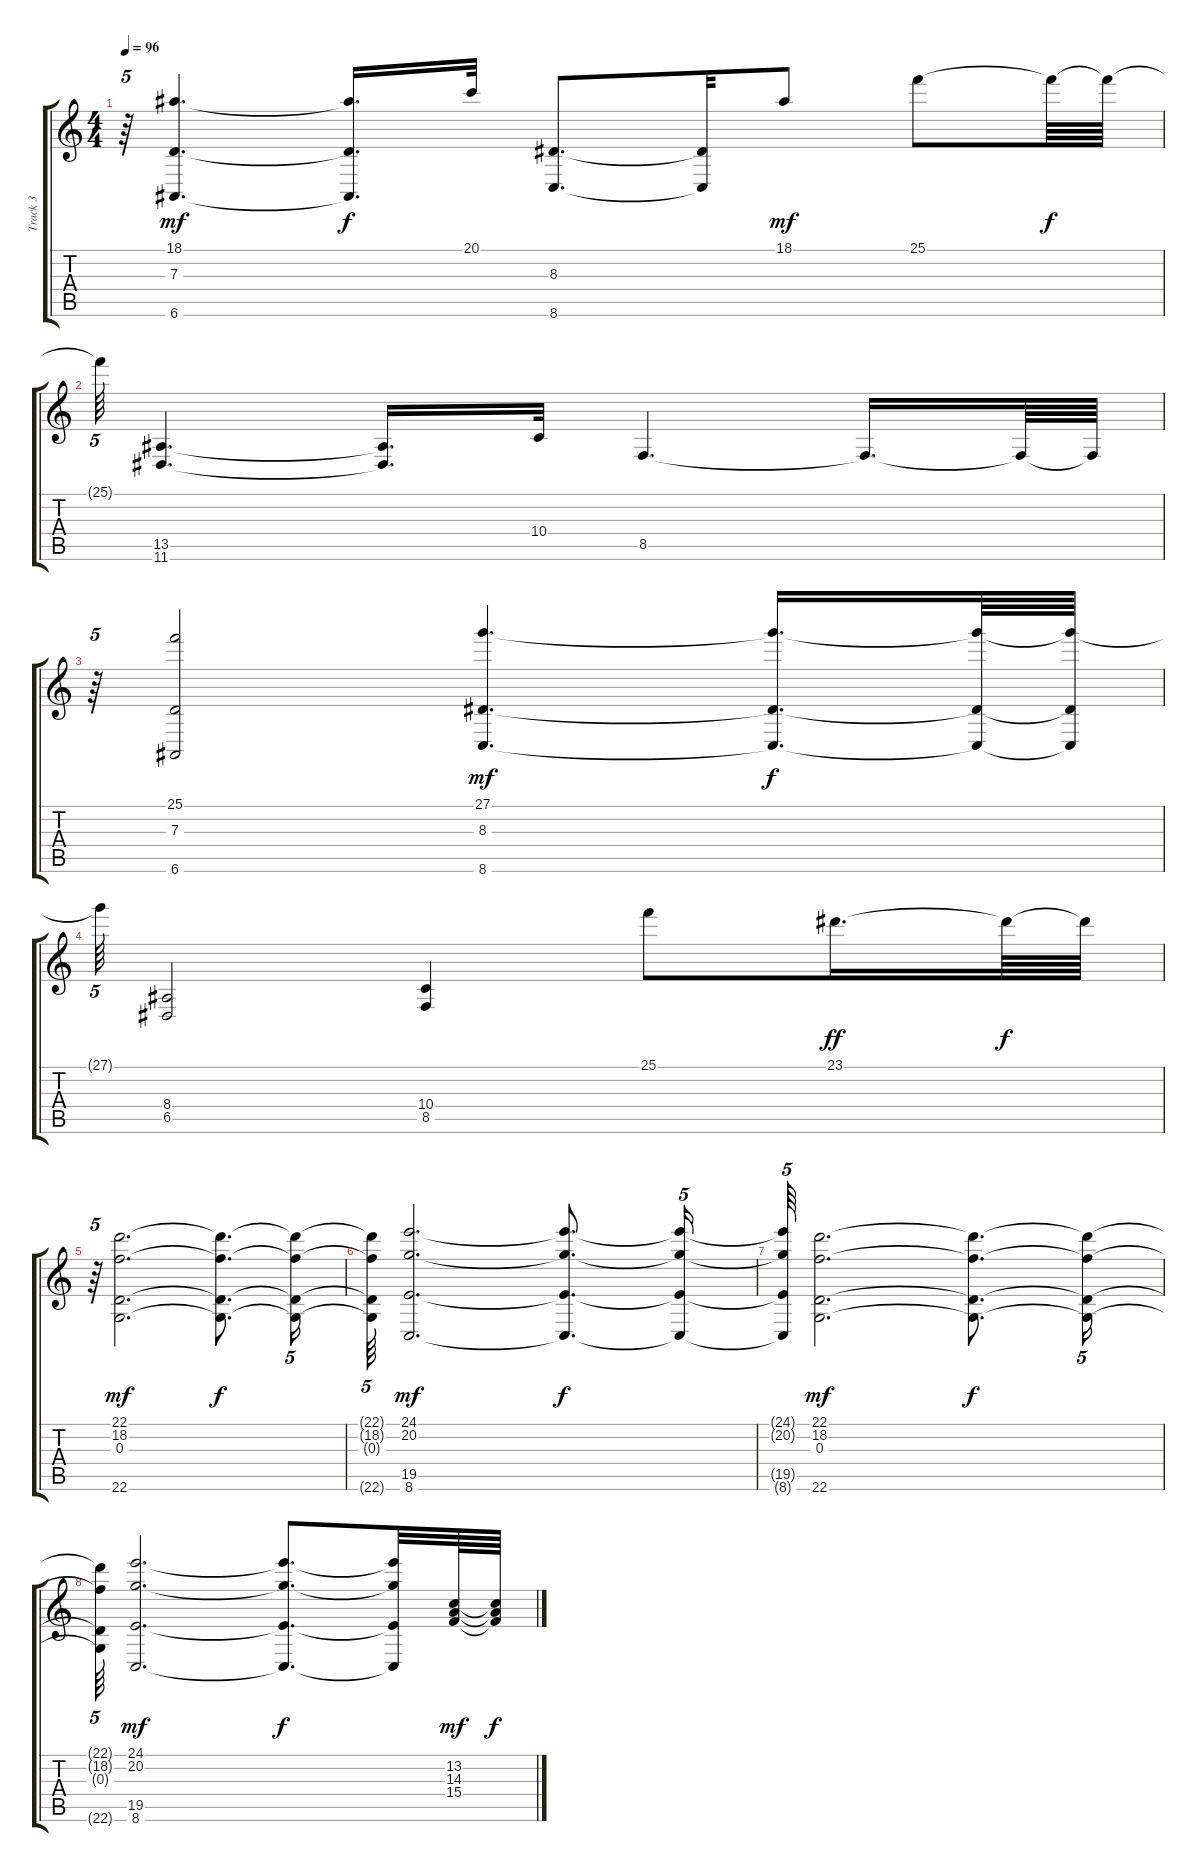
\track ("Track 3" "Track 3") {instrument stringensemble2}
\staff {score tabs}
\tuning (E4 B3 G3 D3 A2 E2) {hide}
\ts (4 4)
\tempo 96
\clef g2
\ks c
r.64{tu (5 4) dy f} (18.1 7.3 6.6).4{d dy mf} (18.1{t} 7.3{t} 6.6{t}).16{d dy f} 20.1.32 (8.3 8.6).8{d} (8.3{t} 8.6{t}).32 18.1.8{dy mf} 25.1.8 25.1{t}.64{dy f} 25.1{t}.64 |
25.1{t}.64{tu (5 4)} (13.5 11.6).4{d} (13.5{t} 11.6{t}).16{d} 10.4.32 8.5.4{d} 8.5{t}.16{d} 8.5{t}.64 8.5{t}.64 |
r.64{tu (5 4)} (25.1 7.3 6.6).2 (27.1 8.3 8.6).4{d dy mf} (27.1{t} 8.3{t} 8.6{t}).16{d dy f} (27.1{t} 8.3{t} 8.6{t}).64 (27.1{t} 8.3{t} 8.6{t}).64 |
27.1{t}.64{tu (5 4)} (8.4 6.5).2 (10.4 8.5).4 25.1.8 23.1.16{d dy ff} 23.1{t}.64{dy f} 23.1{t}.64 |
r.64{tu (5 4)} (22.1 18.2 0.3 22.6).2{d dy mf} (22.1{t} 18.2{t} 0.3{t} 22.6{t}).8{d dy f} (22.1{t} 18.2{t} 0.3{t} 22.6{t}).16{tu (5 4)} |
(22.1{t} 18.2{t} 0.3{t} 22.6{t}).64{tu (5 4)} (24.1 20.2 19.5 8.6).2{d dy mf} (24.1{t} 20.2{t} 19.5{t} 8.6{t}).8{d dy f} (24.1{t} 20.2{t} 19.5{t} 8.6{t}).16{tu (5 4)} |
(24.1{t} 20.2{t} 19.5{t} 8.6{t}).64{tu (5 4)} (22.1 18.2 0.3 22.6).2{d dy mf} (22.1{t} 18.2{t} 0.3{t} 22.6{t}).8{d dy f} (22.1{t} 18.2{t} 0.3{t} 22.6{t}).16{tu (5 4)} |
(22.1{t} 18.2{t} 0.3{t} 22.6{t}).64{tu (5 4)} (24.1 20.2 19.5 8.6).2{d dy mf} (24.1{t} 20.2{t} 19.5{t} 8.6{t}).8{d dy f} (24.1{t} 20.2{t} 19.5{t} 8.6{t}).32 (13.2 14.3 15.4).64{dy mf} (13.2{t} 14.3{t} 15.4{t}).64{dy f}
